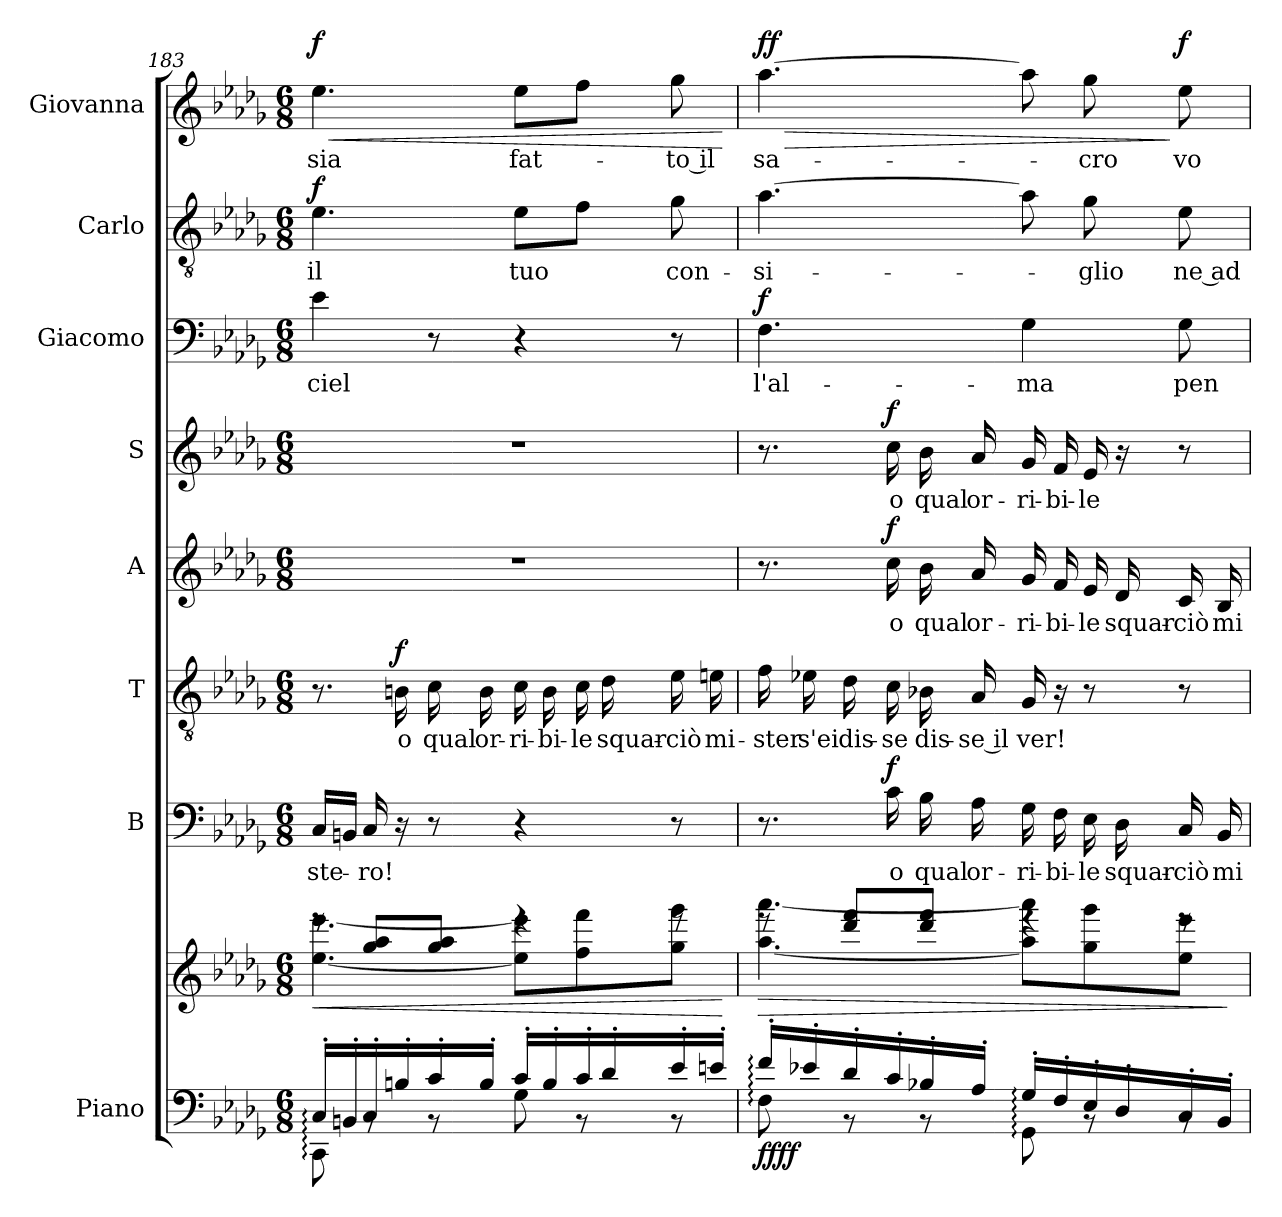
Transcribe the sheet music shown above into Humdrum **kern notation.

**kern	**kern	**dynam	**kern	**text	**dynam	**kern	**text	**dynam	**kern	**text	**dynam	**kern	**text	**dynam	**kern	**text	**dynam	**kern	**text	**dynam	**kern	**text	**dynam
*part8	*part8	*part8	*part7	*part7	*part7	*part6	*part6	*part6	*part5	*part5	*part5	*part4	*part4	*part4	*part3	*part3	*part3	*part2	*part2	*part2	*part1	*part1	*part1
*staff9	*staff8	*staff8/9	*staff7	*staff7	*staff7	*staff6	*staff6	*staff6	*staff5	*staff5	*staff5	*staff4	*staff4	*staff4	*staff3	*staff3	*staff3	*staff2	*staff2	*staff2	*staff1	*staff1	*staff1
*I"Piano	*	*	*I"B	*	*	*I"T	*	*	*I"A	*	*	*I"S	*	*	*I"Giacomo	*	*	*I"Carlo	*	*	*I"Giovanna	*	*
*I'Pno	*	*	*I'B	*	*	*I'T	*	*	*I'A	*	*	*I'S	*	*	*	*	*	*	*	*	*	*	*
*clefF4	*clefG2	*	*clefF4	*	*	*clefGv2	*	*	*clefG2	*	*	*clefG2	*	*	*clefF4	*	*	*clefGv2	*	*	*clefG2	*	*
*k[b-e-a-d-g-]	*k[b-e-a-d-g-]	*	*k[b-e-a-d-g-]	*	*	*k[b-e-a-d-g-]	*	*	*k[b-e-a-d-g-]	*	*	*k[b-e-a-d-g-]	*	*	*k[b-e-a-d-g-]	*	*	*k[b-e-a-d-g-]	*	*	*k[b-e-a-d-g-]	*	*
*M6/8	*M6/8	*	*M6/8	*	*	*M6/8	*	*	*M6/8	*	*	*M6/8	*	*	*M6/8	*	*	*M6/8	*	*	*M6/8	*	*
=183	=183	=183	=183	=183	=183	=183	=183	=183	=183	=183	=183	=183	=183	=183	=183	=183	=183	=183	=183	=183	=183	=183	=183
*^	*	*	*	*	*	*	*	*	*	*	*	*	*	*	*	*	*	*	*	*	*	*	*
!	!	!	!LO:HP:b	!	!LO:LY:b	!	!	!	!	!	!	!	!	!	!	!	!LO:LY:b	!	!	!LO:LY:b	!LO:DY:a	!	!LO:LY:b	!LO:HP:b
*	*	*^	*	*	*	*	*	*	*	*	*	*	*	*	*	*	*	*	*	*	*	*	*	*
!	!	!	!	!	!	!	!	!	!	!	!	!	!	!	!	!	!	!	!	!	!	!	!	!	!LO:DY:n=1:a
16C:'/LL	8CC:\	8reee	[4.ee-\ [4.eee-\	<	16C/LL	-ste-	.	8.r	.	.	2.r	.	.	2.r	.	.	4e-\	ciel	.	4.e-\	il	f	4.ee-\	sia	< f
16BBn:'/	.	.	.	.	16BBn/JJ	.	.	.	.	.	.	.	.	.	.	.	.	.	.	.	.	.	.	.	.
!	!	!	!	!	!	!LO:LY:b	!	!	!	!	!	!	!	!	!	!	!	!	!	!	!	!	!	!	!
16C'/	8rBB	8gg-/ 8aa-/L	.	.	16C/	-ro!	.	.	.	.	.	.	.	.	.	.	.	.	.	.	.	.	.	.	.
!	!	!	!	!	!	!	!	!	!LO:LY:b	!LO:DY:a	!	!	!	!	!	!	!	!	!	!	!	!	!	!	!
16Bn'/	.	.	.	.	16r	.	.	16Bn\	o	f	.	.	.	.	.	.	.	.	.	.	.	.	.	.	.
!	!	!	!	!	!	!	!	!	!LO:LY:b	!	!	!	!	!	!	!	!	!	!	!	!	!	!	!	!
16c'/	8rBB	8gg-/ 8aa-/J	.	.	8r	.	.	16c\	qual	.	.	.	.	.	.	.	8r	.	.	.	.	.	.	.	.
!	!	!	!	!	!	!	!	!	!LO:LY:b	!	!	!	!	!	!	!	!	!	!	!	!	!	!	!	!
16B'/JJ	.	.	.	.	.	.	.	16B\	or-	.	.	.	.	.	.	.	.	.	.	.	.	.	.	.	.
!	!	!	!	!	!	!	!	!	!LO:LY:b	!	!	!	!	!	!	!	!	!	!	!	!LO:LY:b	!	!	!LO:LY:b	!
16c'/LL	8G-\	4reee	8ee-\] 8eee-\]L	.	4r	.	.	16c\	-ri-	.	.	.	.	.	.	.	4r	.	.	8e-\L	tuo	.	8ee-\L	fat-	.
!	!	!	!	!	!	!	!	!	!LO:LY:b	!	!	!	!	!	!	!	!	!	!	!	!	!	!	!	!
16B'/	.	.	.	.	.	.	.	16B\	-bi-	.	.	.	.	.	.	.	.	.	.	.	.	.	.	.	.
!	!	!	!	!	!	!	!	!	!LO:LY:b	!	!	!	!	!	!	!	!	!	!	!	!	!	!	!	!
16c'/	8rBB	.	8ff\ 8fff\	.	.	.	.	16c\	-le	.	.	.	.	.	.	.	.	.	.	8f\J	.	.	8ff\J	.	.
!	!	!	!	!	!	!	!	!	!LO:LY:b	!	!	!	!	!	!	!	!	!	!	!	!	!	!	!	!
16d-'/	.	.	.	.	.	.	.	16d-\	squar-	.	.	.	.	.	.	.	.	.	.	.	.	.	.	.	.
!	!	!	!	!	!	!	!	!	!LO:LY:b	!	!	!	!	!	!	!	!	!	!	!	!LO:LY:b	!	!	!LO:LY:b	!
16e-'/	8rBB	8reee	8gg-\ 8ggg-\J	.	8r	.	.	16e-\	-ciò	.	.	.	.	.	.	.	8r	.	.	8g-\	con-	.	8gg-\	-to il	.
!	!	!	!	!	!	!	!	!	!LO:LY:b	!	!	!	!	!	!	!	!	!	!	!	!	!	!	!	!
16en'/JJ	.	.	.	.	.	.	.	16en\	mi-	.	.	.	.	.	.	.	.	.	.	.	.	.	.	.	.
*v	*v	*	*	*	*	*	*	*	*	*	*	*	*	*	*	*	*	*	*	*	*	*	*	*	*
*	*v	*v	*	*	*	*	*	*	*	*	*	*	*	*	*	*	*	*	*	*	*	*	*	*
.	.	[	.	.	.	.	.	.	.	.	.	.	.	.	.	.	.	.	.	.	.	.	[
!!LO:PB:g=z
=184	=184	=184	=184	=184	=184	=184	=184	=184	=184	=184	=184	=184	=184	=184	=184	=184	=184	=184	=184	=184	=184	=184	=184
*^	*	*	*	*	*	*	*	*	*	*	*	*	*	*	*	*	*	*	*	*	*	*	*
!	!	!	!LO:HP:b	!	!	!	!	!LO:LY:b	!	!	!	!	!	!	!	!	!LO:LY:b	!	!	!LO:LY:b	!	!	!LO:LY:b	!LO:HP:b
*	*	*^	*	*	*	*	*	*	*	*	*	*	*	*	*	*	*	*	*	*	*	*	*	*
!	!	!	!	!LO:DY:n=1:b=2	!	!	!	!	!	!	!	!	!	!	!	!	!	!	!	!	!	!	!	!	!
!	!	!	!	!LO:DY:n=2:b	!	!	!	!	!	!	!	!	!	!	!	!	!	!	!LO:DY:a	!	!	!	!	!	!LO:DY:n=1:a
16f:'/LL	8F:\	8reee	[4.aa-\ [4.aaa-\	> ff ff	8.r	.	.	16f\	-ster	.	8.r	.	.	8.r	.	.	4.F\	l'al-	f	[4.a-\	-si-	.	[4.aa-\	sa-	> ff
!	!	!	!	!	!	!	!	!	!LO:LY:b	!	!	!	!	!	!	!	!	!	!	!	!	!	!	!	!
16e-X'/	.	.	.	.	.	.	.	16e-X\	s'ei	.	.	.	.	.	.	.	.	.	.	.	.	.	.	.	.
!	!	!	!	!	!	!	!	!	!LO:LY:b	!	!	!	!	!	!	!	!	!	!	!	!	!	!	!	!
16d-'/	8rBB	8ddd-/ 8fff/L	.	.	.	.	.	16d-\	dis-	.	.	.	.	.	.	.	.	.	.	.	.	.	.	.	.
!	!	!	!	!	!	!LO:LY:b	!LO:DY:a	!	!LO:LY:b	!	!	!LO:LY:b	!LO:DY:a	!	!LO:LY:b	!LO:DY:a	!	!	!	!	!	!	!	!	!
16c'/	.	.	.	.	16c\	o	f	16c\	-se	.	16cc\	o	f	16cc\	o	f	.	.	.	.	.	.	.	.	.
!	!	!	!	!	!	!LO:LY:b	!	!	!LO:LY:b	!	!	!LO:LY:b	!	!	!LO:LY:b	!	!	!	!	!	!	!	!	!	!
16B-X'/	8rBB	8ddd-/ 8fff/J	.	.	16B-\	qual	.	16B-X\	dis-	.	16b-\	qual	.	16b-\	qual	.	.	.	.	.	.	.	.	.	.
!	!	!	!	!	!	!LO:LY:b	!	!	!LO:LY:b	!	!	!LO:LY:b	!	!	!LO:LY:b	!	!	!	!	!	!	!	!	!	!
16A-'/JJ	.	.	.	.	16A-\	or-	.	16A-/	-se il	.	16a-/	or-	.	16a-/	or-	.	.	.	.	.	.	.	.	.	.
!	!	!	!	!	!	!LO:LY:b	!	!	!LO:LY:b	!	!	!LO:LY:b	!	!	!LO:LY:b	!	!	!LO:LY:b	!	!	!	!	!	!	!
16G-:'/LL	8GG-:\	4reee	8aa-\] 8aaa-\]L	.	16G-\	-ri-	.	16G-/	ver!	.	16g-/	-ri-	.	16g-/	-ri-	.	4G-\	-ma	.	8a-\]	.	.	8aa-\]	.	.
!	!	!	!	!	!	!LO:LY:b	!	!	!	!	!	!LO:LY:b	!	!	!LO:LY:b	!	!	!	!	!	!	!	!	!	!
16F'/	.	.	.	.	16F\	-bi-	.	16r	.	.	16f/	-bi-	.	16f/	-bi-	.	.	.	.	.	.	.	.	.	.
!	!	!	!	!	!	!LO:LY:b	!	!	!	!	!	!LO:LY:b	!	!	!LO:LY:b	!	!	!	!	!	!LO:LY:b	!	!	!LO:LY:b	!
16E-'/	8rBB	.	8gg-\ 8ggg-\	.	16E-\	-le	.	8r	.	.	16e-/	-le	.	16e-/	-le	.	.	.	.	8g-\	-glio	.	8gg-\	-cro	.
!	!	!	!	!	!	!LO:LY:b	!	!	!	!	!	!LO:LY:b	!	!	!	!	!	!	!	!	!	!	!	!	!
16D-'/	.	.	.	.	16D-\	squar-	.	.	.	.	16d-/	squar-	.	16r	.	.	.	.	.	.	.	.	.	.	.
!	!	!	!	!	!	!LO:LY:b	!	!	!	!	!	!LO:LY:b	!	!	!	!	!	!LO:LY:b	!	!	!LO:LY:b	!	!	!LO:LY:b	!LO:DY:n=2:a
16C'/	8rBB	8reee	8ee-\ 8eee-\J	.	16C/	-ciò	.	8r	.	.	16c/	-ciò	.	8r	.	.	8G-\	pen-	.	8e-\	ne ad-	.	8ee-\	vo-	] f
!	!	!	!	!	!	!LO:LY:b	!	!	!	!	!	!LO:LY:b	!	!	!	!	!	!	!	!	!	!	!	!	!
16BB-'/JJ	.	.	.	.	16BB-/	mi-	.	.	.	.	16B-/	mi-	.	.	.	.	.	.	.	.	.	.	.	.	.
*v	*v	*	*	*	*	*	*	*	*	*	*	*	*	*	*	*	*	*	*	*	*	*	*	*	*
*	*v	*v	*	*	*	*	*	*	*	*	*	*	*	*	*	*	*	*	*	*	*	*	*	*
.	.	]	.	.	.	.	.	.	.	.	.	.	.	.	.	.	.	.	.	.	.	.	.
=	=	=	=	=	=	=	=	=	=	=	=	=	=	=	=	=	=	=	=	=	=	=	=
*-	*-	*-	*-	*-	*-	*-	*-	*-	*-	*-	*-	*-	*-	*-	*-	*-	*-	*-	*-	*-	*-	*-	*-
